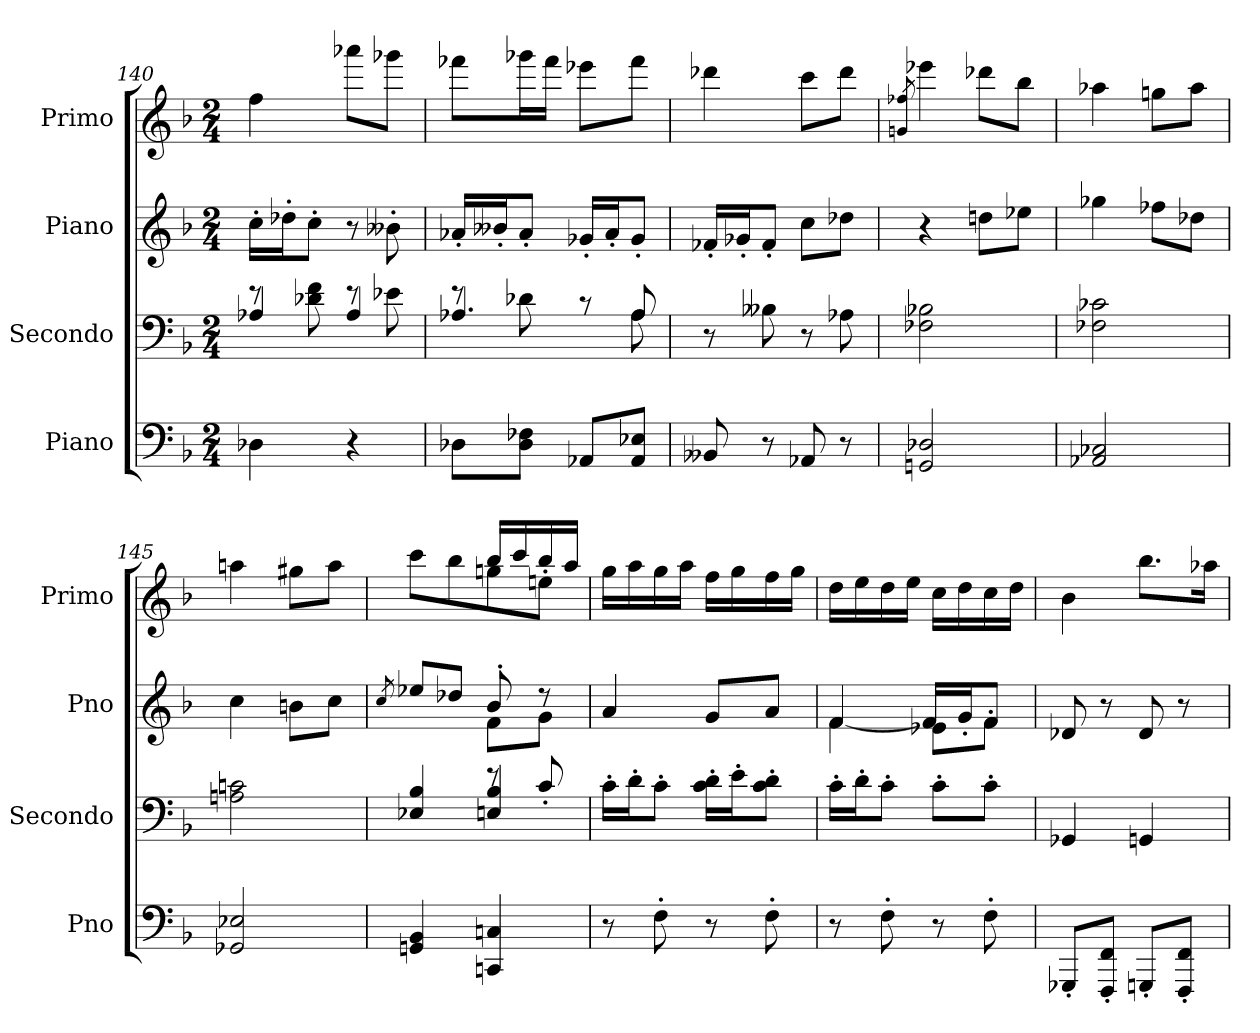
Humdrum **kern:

**kern	**kern	**kern	**kern
*part4	*part3	*part2	*part1
*staff4	*staff3	*staff2	*staff1
*I"Piano	*I"Secondo	*I"Piano	*I"Primo
*I'Pno	*I'Secondo	*I'Pno	*I'Primo
*clefF4	*clefF4	*clefG2	*clefG2
*k[b-]	*k[b-]	*k[b-]	*k[b-]
*F:	*F:	*F:	*F:
*M2/4	*M2/4	*M2/4	*M2/4
=140	=140	=140	=140
*	*^	*	*
4D-X\	4A-X/	8re	16cc'\LL	4ff\
.	.	.	16dd-X'\J	.
.	.	8d-X\ 8f\	8cc'\J	.
4r	4A-/	8re	8r	8aaa-X\L
.	.	8e-X\	8b--X'\	8ggg-X\J
=141	=141	=141	=141	=141
8D-X\L	4.A-X/	8re	16a-X'/LL	8fff-X\L
.	.	.	16b--X'/J	.
8D-\ 8F-X\J	.	8d-X\	8a-'/J	16ggg-X\L
.	.	.	.	16fff-\JJ
8AA-X/L	.	8rc	16g-X'/LL	8eee-X\L
.	.	.	16a-'/J	.
8AA-/ 8E-X/J	8A-/	8A-\	8g-'/J	8fff-\J
*	*v	*v	*	*
!!LO:LB:g=z
=142	=142	=142	=142
8BB--X/	8r	16f-X'/LL	4ddd-X\
.	.	16g-X'/J	.
8r	8B--X\	8f-'/J	.
8AA-X/	8r	8cc\L	8ccc\L
8r	8A-X\	8dd-X\J	8ddd-\J
=143	=143	=143	=143
.	.	.	8qgn/ 8qff-X/
2GGn/ 2D-X/	2F-X\ 2B-X\	4r	4eee-X\
.	.	8ddn\L	8ddd-X\L
.	.	8ee-X\J	8bb-\J
=144	=144	=144	=144
2AA-X/ 2C-X/	2F-X\ 2c-X\	4gg-X\	4aa-X\
.	.	8ff-X\L	8ggn\L
.	.	8dd-X\J	8aa-\J
=145	=145	=145	=145
2GG-X/ 2E-X/	2An\ 2cn\	4cc\	4aan\
.	.	8bn\L	8gg#X\L
.	.	8cc\J	8aa\J
=146	=146	=146	=146
.	.	8qcc/	.
*	*^	*^	*^
4GGn/ 4BB-/	4E-X/ 4B-/	4ryy	8ee-X/L	4ryy	8ccc\L	4ryy
.	.	.	8dd-X/J	.	8bb-\	.
4CCn/ 4Cn/	4En/ 4B-/	8re	8b-'/	8f\L	8ggn'\	16bb-/LL
.	.	.	.	.	.	16ccc/
.	.	8c'/	8r	8g\J	8een'\J	16bb-/
.	.	.	.	.	.	16aa/JJ
*	*v	*v	*	*	*v	*v
*	*	*v	*v	*
=147	=147	=147	=147
8r	16c'\LL	4a/	16gg\LL
.	16d'\J	.	16aa\
8F'\	8c'\J	.	16gg\
.	.	.	16aa\JJ
8r	16c\' 16d\'LL	8g/L	16ff\LL
.	16e'\J	.	16gg\
8F'\	8c\' 8d\'J	8a/J	16ff\
.	.	.	16gg\JJ
=148	=148	=148	=148
*	*	*^	*
8r	16c'\LL	4f\	[4f/	16dd\LL
.	16d'\J	.	.	16ee\
8F'\	8c'\J	.	.	16dd\
.	.	.	.	16ee\JJ
8r	8c'\L	8e-X\L	16f/LL]	16cc\LL
.	.	.	16g'/J	16dd\
8F'\	8c'\J	8f'\J	8f/J	16cc\
.	.	.	.	16dd\JJ
*	*	*v	*v	*
=149	=149	=149	=149
8GGG-X'/L	4GG-X/	8d-X/	4b-\
8FFF/' 8FF/'J	.	8r	.
8GGGn'/L	4GGn/	8d-/	8.bb-\L
8FFF/' 8FF/'J	.	8r	.
.	.	.	16aa-X\Jk
=	=	=	=
*-	*-	*-	*-
